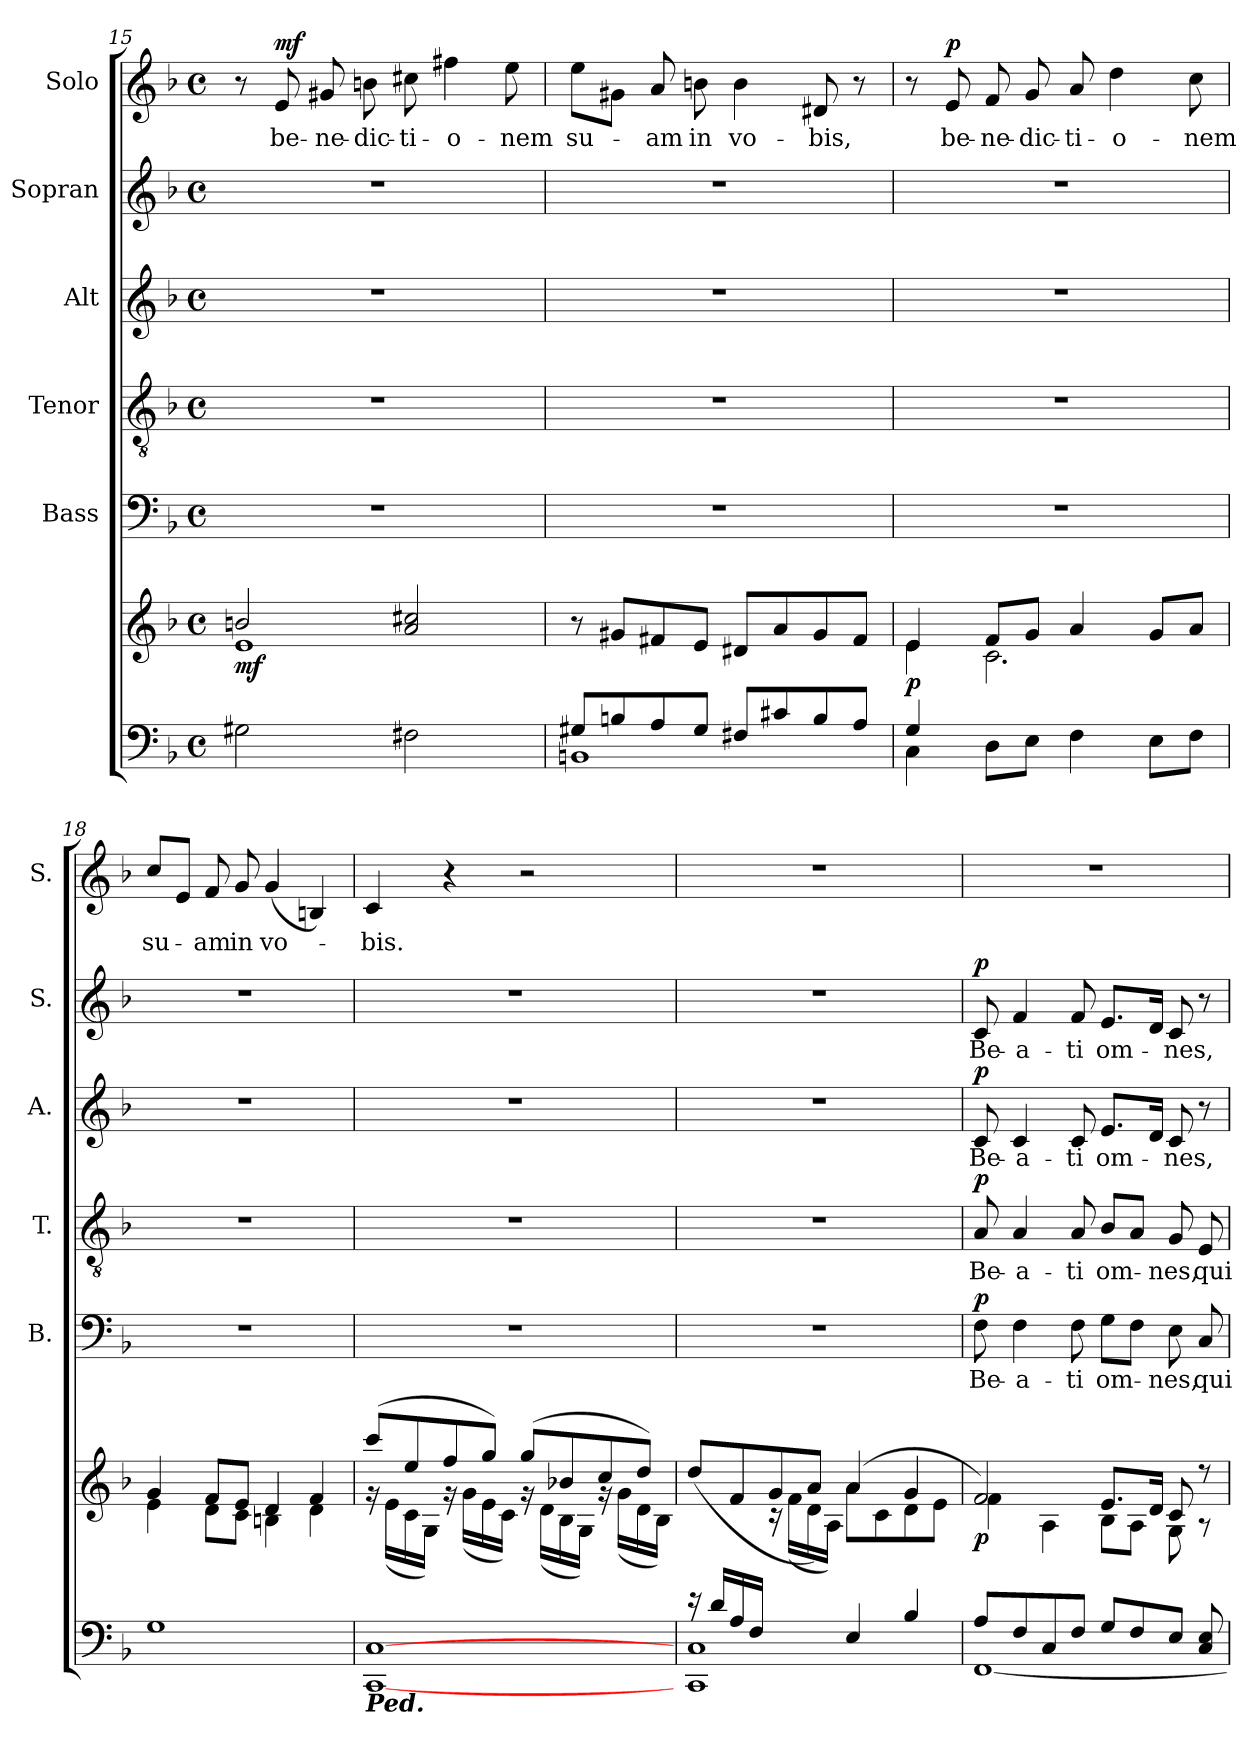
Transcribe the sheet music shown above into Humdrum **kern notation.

**kern	**kern	**dynam	**kern	**text	**dynam	**kern	**text	**dynam	**kern	**text	**dynam	**kern	**text	**dynam	**kern	**text	**dynam
*part6	*part6	*part6	*part5	*part5	*part5	*part4	*part4	*part4	*part3	*part3	*part3	*part2	*part2	*part2	*part1	*part1	*part1
*staff7	*staff6	*staff6/7	*staff5	*staff5	*staff5	*staff4	*staff4	*staff4	*staff3	*staff3	*staff3	*staff2	*staff2	*staff2	*staff1	*staff1	*staff1
*	*	*	*I"Bass	*	*	*I"Tenor	*	*	*I"Alt	*	*	*I"Sopran	*	*	*I"Solo	*	*
*	*	*	*I'B.	*	*	*I'T.	*	*	*I'A.	*	*	*I'S.	*	*	*I'S.	*	*
*clefF4	*clefG2	*	*clefF4	*	*	*clefGv2	*	*	*clefG2	*	*	*clefG2	*	*	*clefG2	*	*
*k[b-]	*k[b-]	*	*k[b-]	*	*	*k[b-]	*	*	*k[b-]	*	*	*k[b-]	*	*	*k[b-]	*	*
*F:	*F:	*	*F:	*	*	*F:	*	*	*F:	*	*	*F:	*	*	*F:	*	*
*M4/4	*M4/4	*	*M4/4	*	*	*M4/4	*	*	*M4/4	*	*	*M4/4	*	*	*M4/4	*	*
*met(c)	*met(c)	*	*met(c)	*	*	*met(c)	*	*	*met(c)	*	*	*met(c)	*	*	*met(c)	*	*
=15	=15	=15	=15	=15	=15	=15	=15	=15	=15	=15	=15	=15	=15	=15	=15	=15	=15
*	*^	*	*	*	*	*	*	*	*	*	*	*	*	*	*	*	*
!	!	!	!LO:DY:b	!	!	!	!	!	!	!	!	!	!	!	!	!	!	!
2G#X\	2bn/	1e	mf	1r	.	.	1r	.	.	1r	.	.	1r	.	.	8r	.	.
!	!	!	!	!	!	!	!	!	!	!	!	!	!	!	!	!	!LO:LY:b	!LO:DY:a
.	.	.	.	.	.	.	.	.	.	.	.	.	.	.	.	8e/	be-	mf
!	!	!	!	!	!	!	!	!	!	!	!	!	!	!	!	!	!LO:LY:b	!
.	.	.	.	.	.	.	.	.	.	.	.	.	.	.	.	8g#X/	-ne-	.
!	!	!	!	!	!	!	!	!	!	!	!	!	!	!	!	!	!LO:LY:b	!
.	.	.	.	.	.	.	.	.	.	.	.	.	.	.	.	8bn\	-dic-	.
!	!	!	!	!	!	!	!	!	!	!	!	!	!	!	!	!	!LO:LY:b	!
2F#X\	2a/ 2cc#X/	.	.	.	.	.	.	.	.	.	.	.	.	.	.	8cc#X\	-ti-	.
!	!	!	!	!	!	!	!	!	!	!	!	!	!	!	!	!	!LO:LY:b	!
.	.	.	.	.	.	.	.	.	.	.	.	.	.	.	.	4ff#X\	-o-	.
!	!	!	!	!	!	!	!	!	!	!	!	!	!	!	!	!	!LO:LY:b	!
.	.	.	.	.	.	.	.	.	.	.	.	.	.	.	.	8ee\	-nem	.
*	*v	*v	*	*	*	*	*	*	*	*	*	*	*	*	*	*	*	*
=16	=16	=16	=16	=16	=16	=16	=16	=16	=16	=16	=16	=16	=16	=16	=16	=16	=16
*^	*	*	*	*	*	*	*	*	*	*	*	*	*	*	*	*	*
!	!	!	!	!	!	!	!	!	!	!	!	!	!	!	!	!	!LO:LY:b	!
8G#X/L	1BBn	8r	.	1r	.	.	1r	.	.	1r	.	.	1r	.	.	8ee\L	su-	.
8Bn/	.	8g#X/L	.	.	.	.	.	.	.	.	.	.	.	.	.	8g#X\J	.	.
!	!	!	!	!	!	!	!	!	!	!	!	!	!	!	!	!	!LO:LY:b	!
8A/	.	8f#X/	.	.	.	.	.	.	.	.	.	.	.	.	.	8a/	-am	.
!	!	!	!	!	!	!	!	!	!	!	!	!	!	!	!	!	!LO:LY:b	!
8G#/J	.	8e/J	.	.	.	.	.	.	.	.	.	.	.	.	.	8bn\	in	.
!	!	!	!	!	!	!	!	!	!	!	!	!	!	!	!	!	!LO:LY:b	!
8F#X/L	.	8d#X/L	.	.	.	.	.	.	.	.	.	.	.	.	.	4b\	vo-	.
8c#X/	.	8a/	.	.	.	.	.	.	.	.	.	.	.	.	.	.	.	.
!	!	!	!	!	!	!	!	!	!	!	!	!	!	!	!	!	!LO:LY:b	!
8B/	.	8g#/	.	.	.	.	.	.	.	.	.	.	.	.	.	8d#X/	-bis,	.
8A/J	.	8f#/J	.	.	.	.	.	.	.	.	.	.	.	.	.	8r	.	.
=17	=17	=17	=17	=17	=17	=17	=17	=17	=17	=17	=17	=17	=17	=17	=17	=17	=17	=17
*	*	*^	*	*	*	*	*	*	*	*	*	*	*	*	*	*	*	*
!	!	!	!	!LO:DY:b	!	!	!	!	!	!	!	!	!	!	!	!	!	!	!
4G/	4C\	4e/	4e\	p	1r	.	.	1r	.	.	1r	.	.	1r	.	.	8r	.	.
!	!	!	!	!	!	!	!	!	!	!	!	!	!	!	!	!	!	!LO:LY:b	!LO:DY:a
.	.	.	.	.	.	.	.	.	.	.	.	.	.	.	.	.	8e/	be-	p
!	!	!	!	!	!	!	!	!	!	!	!	!	!	!	!	!	!	!LO:LY:b	!
2.ryy	8D\L	8f/L	2.c\	.	.	.	.	.	.	.	.	.	.	.	.	.	8f/	-ne-	.
!	!	!	!	!	!	!	!	!	!	!	!	!	!	!	!	!	!	!LO:LY:b	!
.	8E\J	8g/J	.	.	.	.	.	.	.	.	.	.	.	.	.	.	8g/	-dic-	.
!	!	!	!	!	!	!	!	!	!	!	!	!	!	!	!	!	!	!LO:LY:b	!
.	4F\	4a/	.	.	.	.	.	.	.	.	.	.	.	.	.	.	8a/	-ti-	.
!	!	!	!	!	!	!	!	!	!	!	!	!	!	!	!	!	!	!LO:LY:b	!
.	.	.	.	.	.	.	.	.	.	.	.	.	.	.	.	.	4dd\	-o-	.
.	8E\L	8g/L	.	.	.	.	.	.	.	.	.	.	.	.	.	.	.	.	.
!	!	!	!	!	!	!	!	!	!	!	!	!	!	!	!	!	!	!LO:LY:b	!
.	8F\J	8a/J	.	.	.	.	.	.	.	.	.	.	.	.	.	.	8cc\	-nem	.
!!LO:PB:g=z
=18	=18	=18	=18	=18	=18	=18	=18	=18	=18	=18	=18	=18	=18	=18	=18	=18	=18	=18	=18
!	!	!	!	!	!	!	!	!	!	!	!	!	!	!	!	!	!	!LO:LY:b	!
*v	*v	*	*	*	*	*	*	*	*	*	*	*	*	*	*	*	*	*	*
1G	4g/	4e\	.	1r	.	.	1r	.	.	1r	.	.	1r	.	.	8cc/L	su-	.
.	.	.	.	.	.	.	.	.	.	.	.	.	.	.	.	8e/J	.	.
!	!	!	!	!	!	!	!	!	!	!	!	!	!	!	!	!	!LO:LY:b	!
.	8f/L	8d\L	.	.	.	.	.	.	.	.	.	.	.	.	.	8f/	-am	.
!	!	!	!	!	!	!	!	!	!	!	!	!	!	!	!	!	!LO:LY:b	!
.	8e/J	8c\J	.	.	.	.	.	.	.	.	.	.	.	.	.	8g/	in	.
!	!	!	!	!	!	!	!	!	!	!	!	!	!	!	!	!	!LO:LY:b	!
.	4d/	4Bn\	.	.	.	.	.	.	.	.	.	.	.	.	.	(<4g/	vo-	.
.	4f/	4d\	.	.	.	.	.	.	.	.	.	.	.	.	.	4Bn/)	.	.
=19	=19	=19	=19	=19	=19	=19	=19	=19	=19	=19	=19	=19	=19	=19	=19	=19	=19	=19
!LO:TX:b:Bi:t=Ped.	!	!	!	!	!	!	!	!	!	!	!	!	!	!	!	!	!	!
!	!	!	!	!	!	!	!	!	!	!	!	!	!	!	!	!	!LO:LY:b	!
[1CC [1C	(>8ccc/L	16rf	.	1r	.	.	1r	.	.	1r	.	.	1r	.	.	4c/	-bis.	.
.	.	(<16e\LL	.	.	.	.	.	.	.	.	.	.	.	.	.	.	.	.
.	8ee/	16c\	.	.	.	.	.	.	.	.	.	.	.	.	.	.	.	.
.	.	16G\JJ)	.	.	.	.	.	.	.	.	.	.	.	.	.	.	.	.
.	8ff/	16rf	.	.	.	.	.	.	.	.	.	.	.	.	.	4r	.	.
.	.	(<16g\LL	.	.	.	.	.	.	.	.	.	.	.	.	.	.	.	.
.	8gg/J)	16e\	.	.	.	.	.	.	.	.	.	.	.	.	.	.	.	.
.	.	16c\JJ)	.	.	.	.	.	.	.	.	.	.	.	.	.	.	.	.
.	(>8gg/L	16rf	.	.	.	.	.	.	.	.	.	.	.	.	.	2r	.	.
.	.	(<16d\LL	.	.	.	.	.	.	.	.	.	.	.	.	.	.	.	.
.	8b-X/	16B-\	.	.	.	.	.	.	.	.	.	.	.	.	.	.	.	.
.	.	16G\JJ)	.	.	.	.	.	.	.	.	.	.	.	.	.	.	.	.
.	8cc/	16rf	.	.	.	.	.	.	.	.	.	.	.	.	.	.	.	.
.	.	(<16g\LL	.	.	.	.	.	.	.	.	.	.	.	.	.	.	.	.
.	8dd/J)	16d\	.	.	.	.	.	.	.	.	.	.	.	.	.	.	.	.
.	.	16B-\JJ)	.	.	.	.	.	.	.	.	.	.	.	.	.	.	.	.
=20	=20	=20	=20	=20	=20	=20	=20	=20	=20	=20	=20	=20	=20	=20	=20	=20	=20	=20
*^	*	*	*	*	*	*	*	*	*	*	*	*	*	*	*	*	*	*
16rd	1CC 1C	(>8dd/L	4ryy	.	1r	.	.	1r	.	.	1r	.	.	1r	.	.	1r	.	.
16d/LL	.	.	.	.	.	.	.	.	.	.	.	.	.	.	.	.	.	.	.
16A/	.	8f/	.	.	.	.	.	.	.	.	.	.	.	.	.	.	.	.	.
16F/JJ	.	.	.	.	.	.	.	.	.	.	.	.	.	.	.	.	.	.	.
4ryy	.	8g/	16rc	.	.	.	.	.	.	.	.	.	.	.	.	.	.	.	.
.	.	.	(<16f\LL	.	.	.	.	.	.	.	.	.	.	.	.	.	.	.	.
.	.	8a/J)	16d\	.	.	.	.	.	.	.	.	.	.	.	.	.	.	.	.
.	.	.	16A\JJ)	.	.	.	.	.	.	.	.	.	.	.	.	.	.	.	.
4E/	.	(4a/	8a\L	.	.	.	.	.	.	.	.	.	.	.	.	.	.	.	.
.	.	.	8c\	.	.	.	.	.	.	.	.	.	.	.	.	.	.	.	.
4B-/	.	4g/	8d\	.	.	.	.	.	.	.	.	.	.	.	.	.	.	.	.
.	.	.	8e\J	.	.	.	.	.	.	.	.	.	.	.	.	.	.	.	.
=21	=21	=21	=21	=21	=21	=21	=21	=21	=21	=21	=21	=21	=21	=21	=21	=21	=21	=21	=21
!	!	!	!	!LO:DY:b	!	!LO:LY:b	!LO:DY:a	!	!LO:LY:b	!LO:DY:a	!	!LO:LY:b	!LO:DY:a	!	!LO:LY:b	!LO:DY:a	!	!	!
8A/L	[<1FF	2f/)	4f\	p	8F\	Be-	p	8A/	Be-	p	8c/	Be-	p	8c/	Be-	p	1r	.	.
!	!	!	!	!	!	!LO:LY:b	!	!	!LO:LY:b	!	!	!LO:LY:b	!	!	!LO:LY:b	!	!	!	!
8F/	.	.	.	.	4F\	-a-	.	4A/	-a-	.	4c/	-a-	.	4f/	-a-	.	.	.	.
8C/	.	.	4A\	.	.	.	.	.	.	.	.	.	.	.	.	.	.	.	.
!	!	!	!	!	!	!LO:LY:b	!	!	!LO:LY:b	!	!	!LO:LY:b	!	!	!LO:LY:b	!	!	!	!
8F/J	.	.	.	.	8F\	-ti	.	8A/	-ti	.	8c/	-ti	.	8f/	-ti	.	.	.	.
!	!	!	!	!	!	!LO:LY:b	!	!	!LO:LY:b	!	!	!LO:LY:b	!	!	!LO:LY:b	!	!	!	!
8G/L	.	8.e/L	8B-\L	.	8G\L	om-	.	8B-/L	om-	.	8.e/L	om-	.	8.e/L	om-	.	.	.	.
8F/	.	.	8A\J	.	8F\J	.	.	8A/J	.	.	.	.	.	.	.	.	.	.	.
.	.	16d/Jk	.	.	.	.	.	.	.	.	16d/Jk	.	.	16d/Jk	.	.	.	.	.
!	!	!	!	!	!	!LO:LY:b	!	!	!LO:LY:b	!	!	!LO:LY:b	!	!	!LO:LY:b	!	!	!	!
8E/J	.	8c/	8G\	.	8E\	-nes,	.	8G/	-nes,	.	8c/	-nes,	.	8c/	-nes,	.	.	.	.
!	!	!	!	!	!	!LO:LY:b	!	!	!LO:LY:b	!	!	!	!	!	!	!	!	!	!
8C/ 8E/	.	8r	8r	.	8C/	qui	.	8E/	qui	.	8r	.	.	8r	.	.	.	.	.
*v	*v	*	*	*	*	*	*	*	*	*	*	*	*	*	*	*	*	*	*
*	*v	*v	*	*	*	*	*	*	*	*	*	*	*	*	*	*	*	*
=	=	=	=	=	=	=	=	=	=	=	=	=	=	=	=	=	=
*-	*-	*-	*-	*-	*-	*-	*-	*-	*-	*-	*-	*-	*-	*-	*-	*-	*-
